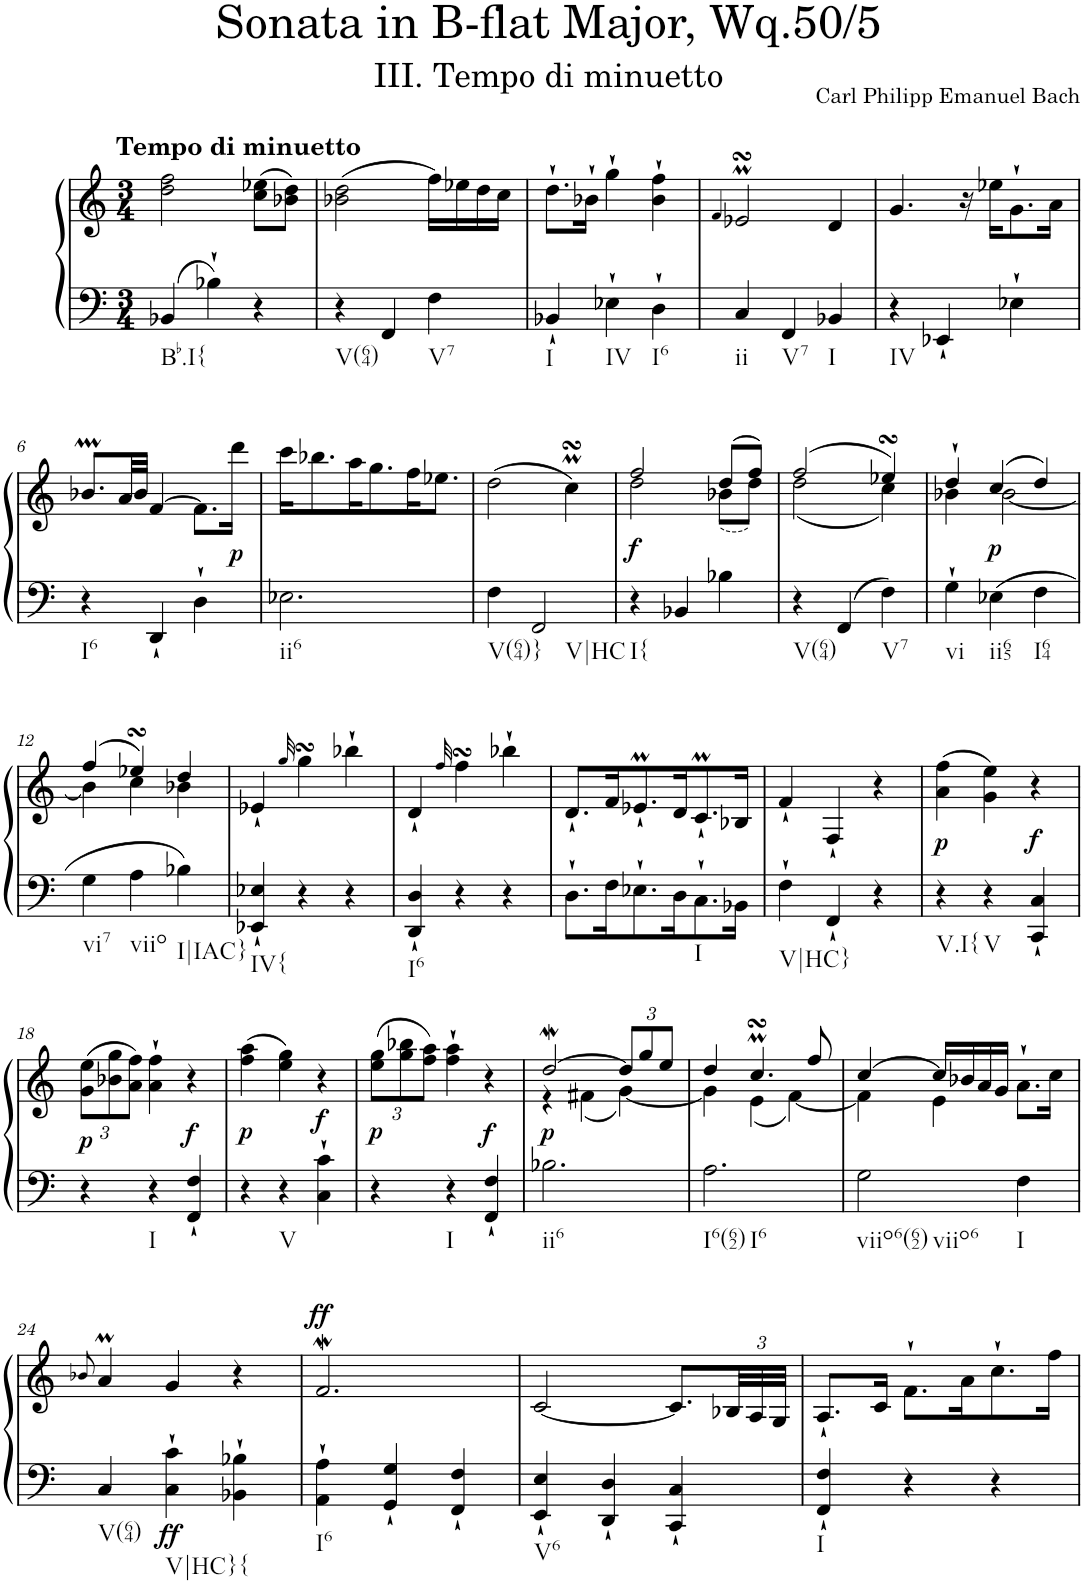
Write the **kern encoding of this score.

**kern	**kern	**dynam
*part1	*part1	*part1
*staff2	*staff1	*staff1/2
*I"Harpsichord	*	*
*I'Hch.	*	*
*clefF4	*clefG2	*
*k[]	*k[]	*
*M3/4	*M3/4	*
=1	=1	=1
!	!LO:TX:a:B:t=Tempo di minuetto	!
!LO:TX:b:t=Bb.I{	!	!
4BB-X/	2dd\ 2ff\	.
4B-X`\	.	.
4r	(>8cc\ 8ee-X\L	.
.	8b-X\ 8dd\J)	.
=2	=2	=2
!LO:TX:b:t=V(64)	!	!
4r	(>2b-X\ 2dd\	.
4FF/	.	.
!LO:TX:b:t=V7	!	!
4F\	16ff\LL)	.
.	16ee-X\	.
.	16dd\	.
.	16cc\JJ	.
=3	=3	=3
!LO:TX:b:t=I	!	!
4BB-X`/	8.dd`\L	.
.	16b-X`\Jk	.
!LO:TX:b:t=IV	!	!
4E-X`\	4gg`\	.
!LO:TX:b:t=I6	!	!
4D`\	4b-\` 4ff\`	.
=4	=4	=4
.	4qf/	.
!LO:TX:b:t=ii	!	!
4C/	2e-XsSSsM/	.
!LO:TX:b:t=V7	!	!
4FF/	.	.
!LO:TX:b:t=I	!	!
4BB-X/	4d/	.
=5	=5	=5
!LO:TX:b:t=IV	!	!
4r	4.g/	.
4EE-X`/	.	.
.	16r	.
.	16ee-X\KL	.
4E-X`\	8.g`\	.
.	16a\Jk	.
!!LO:LB:g=z
=6	=6	=6
!LO:TX:b:t=I6	!	!
4r	8.b-XM/L	.
.	32a/LL	.
.	32b-/JJJ	.
4DD`/	[4f/	.
4D`\	8.f\L]	.
!	!	!LO:DY:b
.	16ddd\Jk	p
=7	=7	=7
!LO:TX:b:t=ii6	!	!
2.E-X\	16ccc\KL	.
.	8.bb-X\	.
.	16aa\K	.
.	8.gg\	.
.	16ff\K	.
.	8.ee-X\J	.
=8	=8	=8
!LO:TX:b:t=V(64)}	!	!
4F\	(>2dd\	.
!LO:TX:b:t=V|HC	!	!
2FF/	.	.
.	4ccsSSsM\)	.
=9	=9	=9
*	*^	*
!LO:TX:b:t=I{	!	!	!
!	!	!	!LO:DY:b
4r	2ff/	2dd\	f
4BB-X/	.	.	.
4B-X\	(>8dd/L	(<8b-X\L	.
.	8ff/J)	8dd\J)	.
=10	=10	=10	=10
!LO:TX:b:t=V(64)	!	!	!
4r	(>2ff/	(<2dd\	.
4FF/	.	.	.
!LO:TX:b:t=V7	!	!	!
4F\	4ee-XsSSs/)	4cc\)	.
=11	=11	=11	=11
!LO:TX:b:t=vi	!	!	!
4G`\	4dd`/	4b-X\	.
!LO:TX:b:t=ii65	!	!	!
!	!	!	!LO:DY:b
4E-X\	(>4cc/	[2b-\	p
!LO:TX:b:t=I64	!	!	!
4F\	4dd/)	.	.
!!LO:LB:g=z	!!
=12	=12	=12	=12
!LO:TX:b:t=vi7	!	!	!
4G\	(>4ff/	4b-\]	.
!LO:TX:b:t=viio	!	!	!
4A\	4ee-XsSSs/)	4cc\	.
!LO:TX:b:t=I|IAC}	!	!	!
4B-X\	4dd/	4b-X\	.
=13	=13	=13	=13
!LO:TX:b:t=IV{	!	!	!
*	*v	*v	*
4EE-X/` 4E-X/`	4e-X`/	.
.	32qgg/	.
4r	4ggsSSS\	.
4r	4bb-X`\	.
=14	=14	=14
!LO:TX:b:t=I6	!	!
4DD/` 4D/`	4d`/	.
.	32qff/	.
4r	4ffsSSs\	.
4r	4bb-X`\	.
=15	=15	=15
8.D`\L	8.d`/L	.
16F\K	16f/K	.
8.E-X`\	8.e-XM`/	.
16D\K	16d/K	.
!LO:TX:b:t=I	!	!
8.C`\	8.cM`/	.
16BB-X\Jk	16B-X/Jk	.
=16	=16	=16
!LO:TX:b:t=V|HC}	!	!
4F`\	4f`/	.
4FF`/	4F`/	.
4r	4r	.
=17	=17	=17
!LO:TX:b:t=V.I{	!	!
!	!	!LO:DY:b
4r	(>4a\ 4ff\	p
!LO:TX:b:t=V	!	!
4r	4g\ 4ee\)	.
!	!	!LO:DY:b
4CC/` 4C/`	4r	f
!!LO:LB:g=z
=18	=18	=18
*	*Xbrackettup	*
!	!	!LO:DY:b
4r	(>12g\ 12ee\L	p
.	12b-X\ 12gg\	.
.	12a\ 12ff\J)	.
!LO:TX:b:t=I	!	!
4r	4a\` 4ff\`	.
!	!	!LO:DY:b
4FF/` 4F/`	4r	f
=19	=19	=19
!	!	!LO:DY:b
4r	(>4ff\ 4aa\	p
!LO:TX:b:t=V	!	!
4r	4ee\ 4gg\)	.
!	!	!LO:DY:b
4C\` 4c\`	4r	f
=20	=20	=20
!	!	!LO:DY:b
4r	(>12ee\ 12gg\L	p
.	12gg\ 12bb-X\	.
.	12ff\ 12aa\J)	.
!LO:TX:b:t=I	!	!
4r	4ff\` 4aa\`	.
!	!	!LO:DY:b
4FF/` 4F/`	4r	f
=21	=21	=21
*	*^	*
!LO:TX:b:t=ii6	!	!	!
!	!	!	!LO:DY:b
2.B-X\	[2ddW/	4r	p
.	.	(<4f#X\	.
.	12dd/L]	[4g\)	.
.	12gg/	.	.
.	12ee/J	.	.
=22	=22	=22	=22
!LO:TX:b:t=I6(62)	!	!	!
!LO:TX:b:t=I6	!	!	!
2.A\	4dd/	4g\]	.
.	4.ccsSSsM/	(<4e\	.
.	.	[4f\)	.
.	8ff/	.	.
=23	=23	=23	=23
!LO:TX:b:t=viio6(62)	!	!	!
!LO:TX:b:t=viio6	!	!	!
2G\	[4cc/	4f\]	.
.	16cc/LL]	4e\	.
.	16b-X/	.	.
.	16a/	.	.
.	16g/JJ	.	.
!LO:TX:b:t=I	!	!	!
4F\	8.a`\L	4ryy	.
.	16cc\Jk	.	.
*	*v	*v	*
!!LO:LB:g=z
=24	=24	=24
.	8qb-X/	.
!LO:TX:b:t=V(64)	!	!
4C/	4aM/	.
!LO:TX:b:t=V|HC}{	!	!
!	!	!LO:DY:b=2
4C\` 4c\`	4g/	ff
4BB-X\` 4B-X\`	4r	.
=25	=25	=25
!LO:TX:b:t=I6	!	!
!	!	!LO:DY:a
4AA\` 4A\`	2.fw/	ff
4GG/` 4G/`	.	.
4FF/` 4F/`	.	.
=26	=26	=26
!LO:TX:b:t=V6	!	!
4EE/` 4E/`	[2c/	.
4DD/` 4D/`	.	.
4CC/` 4C/`	8.c/L]	.
.	48B-X/LL	.
.	48A/	.
.	48G/JJJ	.
=27	=27	=27
!LO:TX:b:t=I	!	!
4FF/` 4F/`	8.A`/L	.
.	16c/Jk	.
4r	8.f`\L	.
.	16a\K	.
4r	8.cc`\	.
.	16ff\Jk	.
=	=	=
*-	*-	*-
